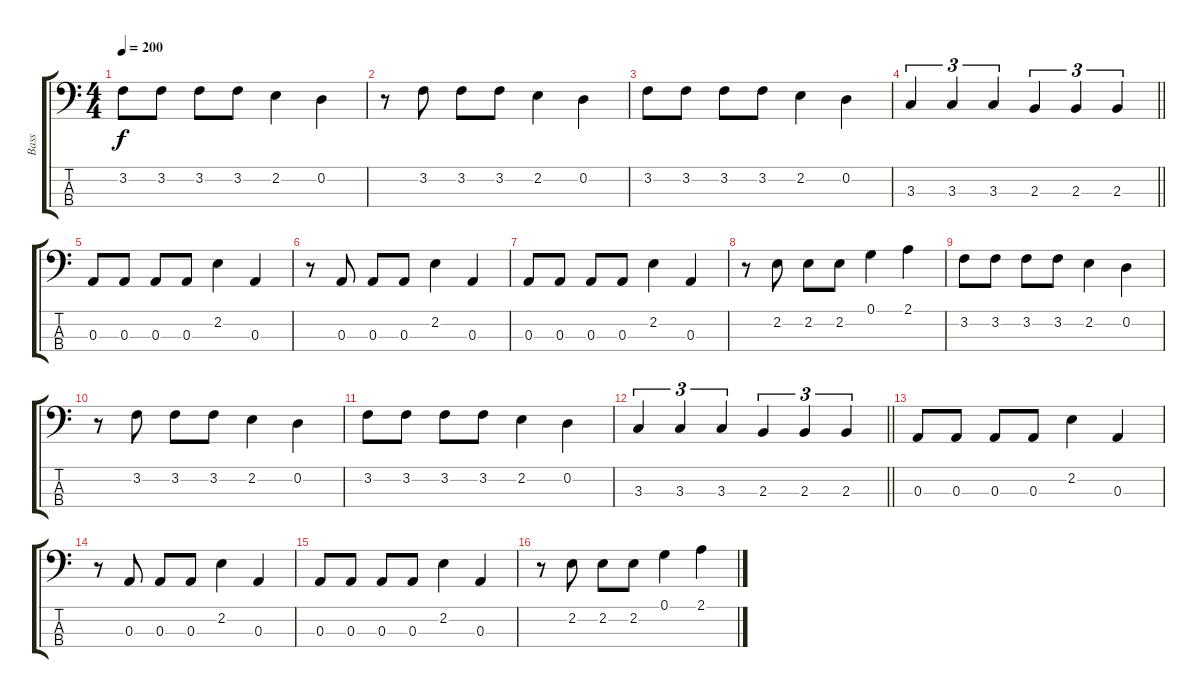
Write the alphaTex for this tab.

\track ("Bass" "Bass") {instrument slapbass1}
\staff {score tabs}
\tuning (G2 D2 A1 E1) {hide}
\ts (4 4)
\tempo 200
\clef f4
\ks c
3.2.8{dy f} 3.2.8 3.2.8 3.2.8 2.2.4 0.2.4 |
r.8 3.2.8 3.2.8 3.2.8 2.2.4 0.2.4 |
3.2.8 3.2.8 3.2.8 3.2.8 2.2.4 0.2.4 |
\barLineRight lightlight
3.3.4{tu (3 2)} 3.3.4{tu (3 2)} 3.3.4{tu (3 2)} 2.3.4{tu (3 2)} 2.3.4{tu (3 2)} 2.3.4{tu (3 2)} |
0.3.8 0.3.8 0.3.8 0.3.8 2.2.4 0.3.4 |
r.8 0.3.8 0.3.8 0.3.8 2.2.4 0.3.4 |
0.3.8 0.3.8 0.3.8 0.3.8 2.2.4 0.3.4 |
r.8 2.2.8 2.2.8 2.2.8 0.1.4 2.1.4 |
3.2.8 3.2.8 3.2.8 3.2.8 2.2.4 0.2.4 |
r.8 3.2.8 3.2.8 3.2.8 2.2.4 0.2.4 |
3.2.8 3.2.8 3.2.8 3.2.8 2.2.4 0.2.4 |
\barLineRight lightlight
3.3.4{tu (3 2)} 3.3.4{tu (3 2)} 3.3.4{tu (3 2)} 2.3.4{tu (3 2)} 2.3.4{tu (3 2)} 2.3.4{tu (3 2)} |
0.3.8 0.3.8 0.3.8 0.3.8 2.2.4 0.3.4 |
r.8 0.3.8 0.3.8 0.3.8 2.2.4 0.3.4 |
0.3.8 0.3.8 0.3.8 0.3.8 2.2.4 0.3.4 |
r.8 2.2.8 2.2.8 2.2.8 0.1.4 2.1.4
